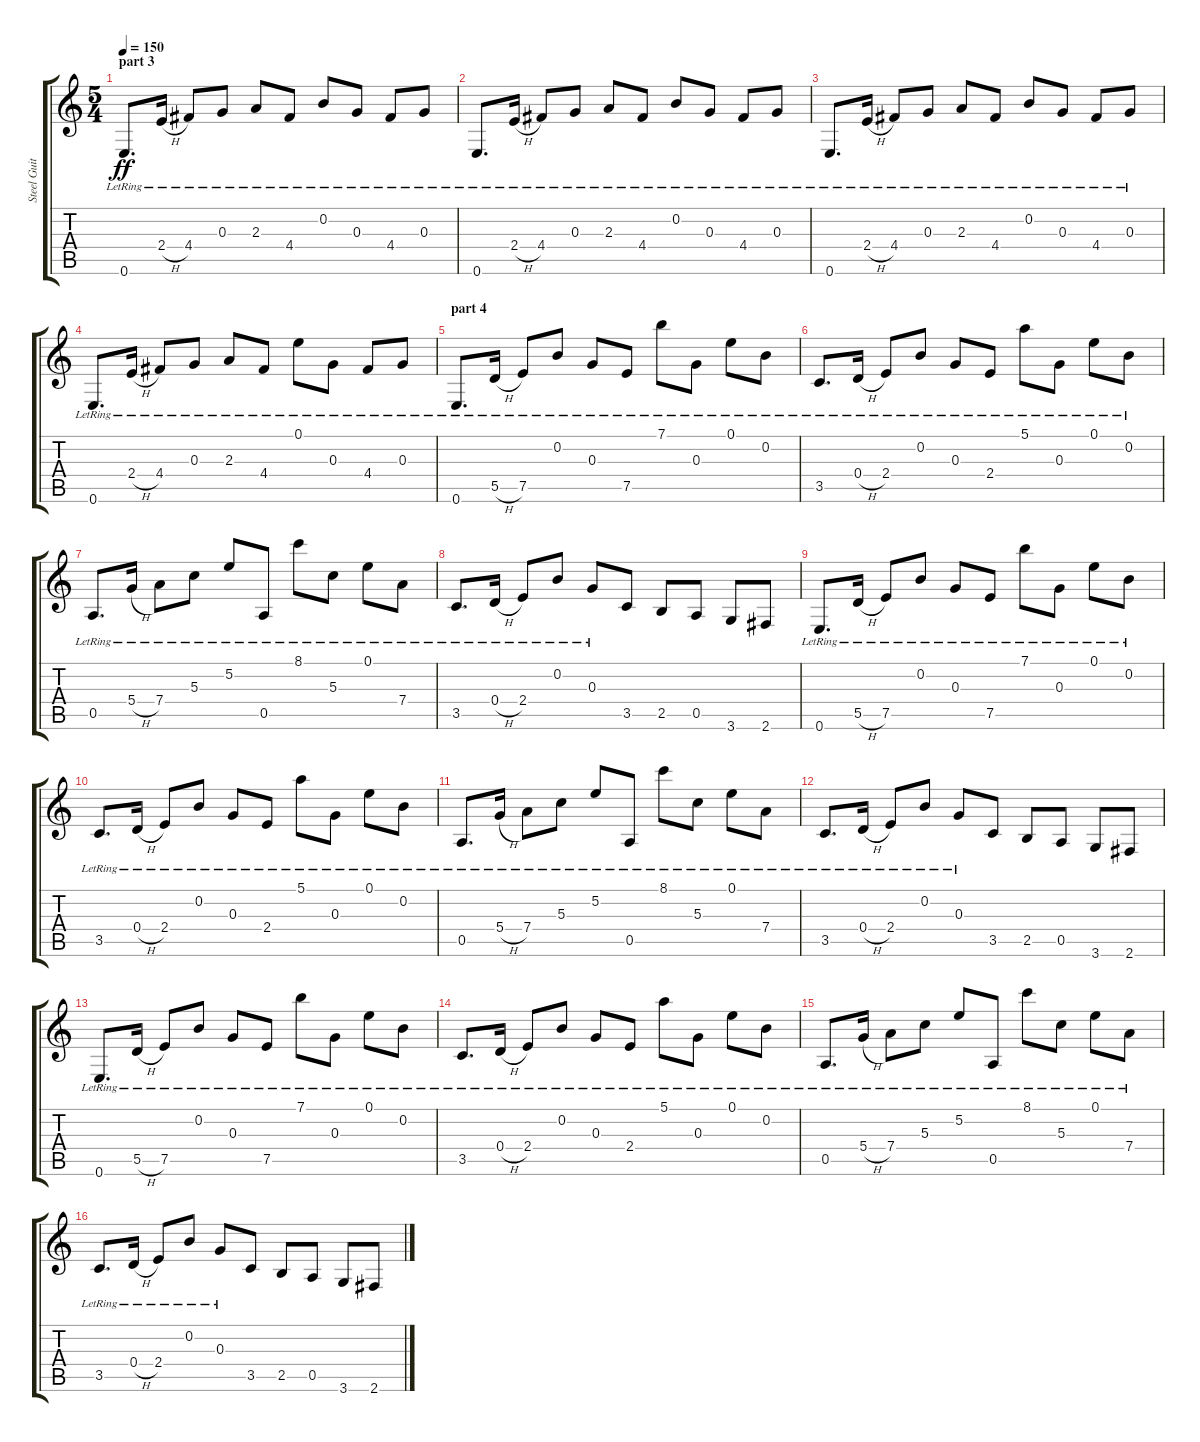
\track ("Steel Guitar" "Steel Guit") {instrument acousticguitarsteel}
\staff {score tabs}
\tuning (E4 B3 G3 D3 A2 E2) {hide}
\ts (5 4)
\section ("" "part 3")
\tempo 150
\clef g2
\ks c
0.6{lr}.8{d dy ff} 2.4{h lr}.16 4.4{lr}.8 0.3{lr}.8 2.3{lr}.8 4.4{lr}.8 0.2{lr}.8 0.3{lr}.8 4.4{lr}.8 0.3{lr}.8 |
0.6{lr}.8{d} 2.4{h lr}.16 4.4{lr}.8 0.3{lr}.8 2.3{lr}.8 4.4{lr}.8 0.2{lr}.8 0.3{lr}.8 4.4{lr}.8 0.3{lr}.8 |
0.6{lr}.8{d} 2.4{h lr}.16 4.4{lr}.8 0.3{lr}.8 2.3{lr}.8 4.4{lr}.8 0.2{lr}.8 0.3{lr}.8 4.4{lr}.8 0.3{lr}.8 |
0.6{lr}.8{d} 2.4{h lr}.16 4.4{lr}.8 0.3{lr}.8 2.3{lr}.8 4.4{lr}.8 0.1{lr}.8 0.3{lr}.8 4.4{lr}.8 0.3{lr}.8 |
\section ("" "part 4")
0.6{lr}.8{d} 5.5{h lr}.16 7.5{lr}.8 0.2{lr}.8 0.3{lr}.8 7.5{lr}.8 7.1{lr}.8 0.3{lr}.8 0.1{lr}.8 0.2{lr}.8 |
3.5{lr}.8{d} 0.4{h lr}.16 2.4{lr}.8 0.2{lr}.8 0.3{lr}.8 2.4{lr}.8 5.1{lr}.8 0.3{lr}.8 0.1{lr}.8 0.2{lr}.8 |
0.5{lr}.8{d} 5.4{h lr}.16 7.4{lr}.8 5.3{lr}.8 5.2{lr}.8 0.5{lr}.8 8.1{lr}.8 5.3{lr}.8 0.1{lr}.8 7.4{lr}.8 |
3.5{lr}.8{d} 0.4{h lr}.16 2.4{lr}.8 0.2{lr}.8 0.3{lr}.8 3.5.8 2.5.8 0.5.8 3.6.8 2.6.8 |
0.6{lr}.8{d} 5.5{h lr}.16 7.5{lr}.8 0.2{lr}.8 0.3{lr}.8 7.5{lr}.8 7.1{lr}.8 0.3{lr}.8 0.1{lr}.8 0.2{lr}.8 |
3.5{lr}.8{d} 0.4{h lr}.16 2.4{lr}.8 0.2{lr}.8 0.3{lr}.8 2.4{lr}.8 5.1{lr}.8 0.3{lr}.8 0.1{lr}.8 0.2{lr}.8 |
0.5{lr}.8{d} 5.4{h lr}.16 7.4{lr}.8 5.3{lr}.8 5.2{lr}.8 0.5{lr}.8 8.1{lr}.8 5.3{lr}.8 0.1{lr}.8 7.4{lr}.8 |
3.5{lr}.8{d} 0.4{h lr}.16 2.4{lr}.8 0.2{lr}.8 0.3{lr}.8 3.5.8 2.5.8 0.5.8 3.6.8 2.6.8 |
0.6{lr}.8{d} 5.5{h lr}.16 7.5{lr}.8 0.2{lr}.8 0.3{lr}.8 7.5{lr}.8 7.1{lr}.8 0.3{lr}.8 0.1{lr}.8 0.2{lr}.8 |
3.5{lr}.8{d} 0.4{h lr}.16 2.4{lr}.8 0.2{lr}.8 0.3{lr}.8 2.4{lr}.8 5.1{lr}.8 0.3{lr}.8 0.1{lr}.8 0.2{lr}.8 |
0.5{lr}.8{d} 5.4{h lr}.16 7.4{lr}.8 5.3{lr}.8 5.2{lr}.8 0.5{lr}.8 8.1{lr}.8 5.3{lr}.8 0.1{lr}.8 7.4{lr}.8 |
3.5{lr}.8{d} 0.4{h lr}.16 2.4{lr}.8 0.2{lr}.8 0.3{lr}.8 3.5.8 2.5.8 0.5.8 3.6.8 2.6.8
